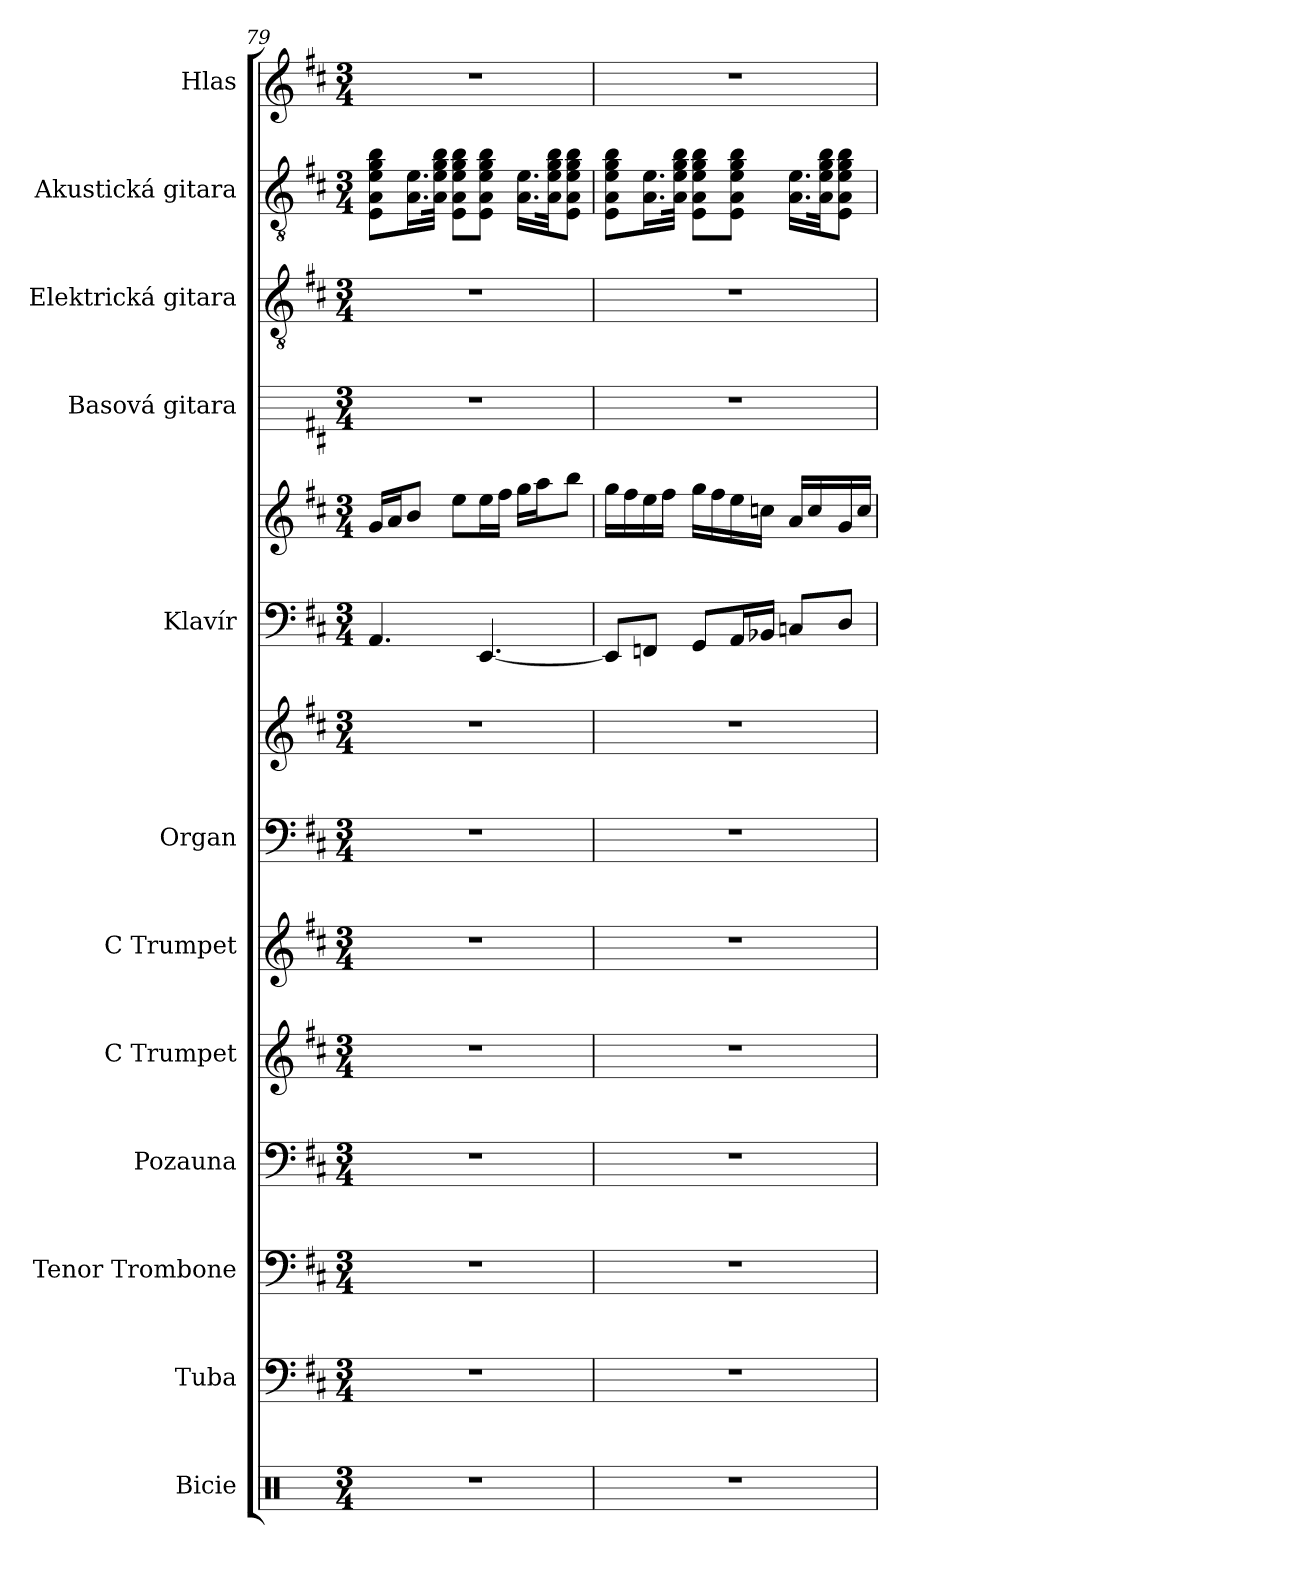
**kern	**kern	**kern	**kern	**kern	**kern	**kern	**kern	**kern	**kern	**kern	**kern	**kern	**kern
*part12	*part11	*part10	*part9	*part8	*part7	*part6	*part6	*part5	*part5	*part4	*part3	*part2	*part1
*staff14	*staff13	*staff12	*staff11	*staff10	*staff9	*staff8	*staff7	*staff6	*staff5	*staff4	*staff3	*staff2	*staff1
*I"Bicie	*I"Tuba	*I"Tenor Trombone	*I"Pozauna	*I"C Trumpet	*I"C Trumpet	*I"Organ	*	*I"Klavír	*	*I"Basová gitara	*I"Elektrická gitara	*I"Akustická gitara	*I"Hlas
*	*I'Tba.	*I'T. Tbn.	*	*I'C Tpt.	*I'C Tpt.	*I'Org.	*	*I'Kl.	*	*	*	*	*I'Hl.
*clefX	*clefF4	*clefF4	*clefF4	*clefG2	*clefG2	*clefF4	*clefG2	*clefF4	*clefG2	*	*clefGv2	*clefGv2	*clefG2
*	*	*	*	*	*	*	*	*	*	*ITrd7c12	*	*	*
*k[]	*k[f#c#]	*k[f#c#]	*k[f#c#]	*k[f#c#]	*k[f#c#]	*k[f#c#]	*k[f#c#]	*k[f#c#]	*k[f#c#]	*k[f#c#]	*k[f#c#]	*k[f#c#]	*k[f#c#]
*M3/4	*M3/4	*M3/4	*M3/4	*M3/4	*M3/4	*M3/4	*M3/4	*M3/4	*M3/4	*M3/4	*M3/4	*M3/4	*M3/4
=79	=79	=79	=79	=79	=79	=79	=79	=79	=79	=79	=79	=79	=79
2.r	2.r	2.r	2.r	2.r	2.r	2.r	2.r	4.AA/	16g/LL	2.r	2.r	8E\ 8A\ 8e\ 8g\ 8b\L	2.r
.	.	.	.	.	.	.	.	.	16a/J	.	.	.	.
.	.	.	.	.	.	.	.	.	8b/J	.	.	16.A\ 16.e\L	.
.	.	.	.	.	.	.	.	.	.	.	.	32A\ 32e\ 32g\ 32b\JJk	.
.	.	.	.	.	.	.	.	.	8ee\L	.	.	8E\ 8A\ 8e\ 8g\ 8b\L	.
.	.	.	.	.	.	.	.	[4.EE/	16ee\L	.	.	8E\ 8A\ 8e\ 8g\ 8b\J	.
.	.	.	.	.	.	.	.	.	16ff#\JJ	.	.	.	.
.	.	.	.	.	.	.	.	.	16gg\LL	.	.	16.A\ 16.e\LL	.
.	.	.	.	.	.	.	.	.	16aa\J	.	.	.	.
.	.	.	.	.	.	.	.	.	.	.	.	32A\ 32e\ 32g\ 32b\JK	.
.	.	.	.	.	.	.	.	.	8bb\J	.	.	8E\ 8A\ 8e\ 8g\ 8b\J	.
=80	=80	=80	=80	=80	=80	=80	=80	=80	=80	=80	=80	=80	=80
2.r	2.r	2.r	2.r	2.r	2.r	2.r	2.r	8EE/L]	16gg\LL	2.r	2.r	8E\ 8A\ 8e\ 8g\ 8b\L	2.r
.	.	.	.	.	.	.	.	.	16ff#\	.	.	.	.
.	.	.	.	.	.	.	.	8FFn/J	16ee\	.	.	16.A\ 16.e\L	.
.	.	.	.	.	.	.	.	.	16ff#\JJ	.	.	.	.
.	.	.	.	.	.	.	.	.	.	.	.	32A\ 32e\ 32g\ 32b\JJk	.
.	.	.	.	.	.	.	.	8GG/L	16gg\LL	.	.	8E\ 8A\ 8e\ 8g\ 8b\L	.
.	.	.	.	.	.	.	.	.	16ff#\	.	.	.	.
.	.	.	.	.	.	.	.	16AA/L	16ee\	.	.	8E\ 8A\ 8e\ 8g\ 8b\J	.
.	.	.	.	.	.	.	.	16BB-X/JJ	16ccn\JJ	.	.	.	.
.	.	.	.	.	.	.	.	8Cn/L	16a/LL	.	.	16.A\ 16.e\LL	.
.	.	.	.	.	.	.	.	.	16cc/	.	.	.	.
.	.	.	.	.	.	.	.	.	.	.	.	32A\ 32e\ 32g\ 32b\JK	.
.	.	.	.	.	.	.	.	8D/J	16g/	.	.	8E\ 8A\ 8e\ 8g\ 8b\J	.
.	.	.	.	.	.	.	.	.	16cc/JJ	.	.	.	.
=	=	=	=	=	=	=	=	=	=	=	=	=	=
*-	*-	*-	*-	*-	*-	*-	*-	*-	*-	*-	*-	*-	*-
